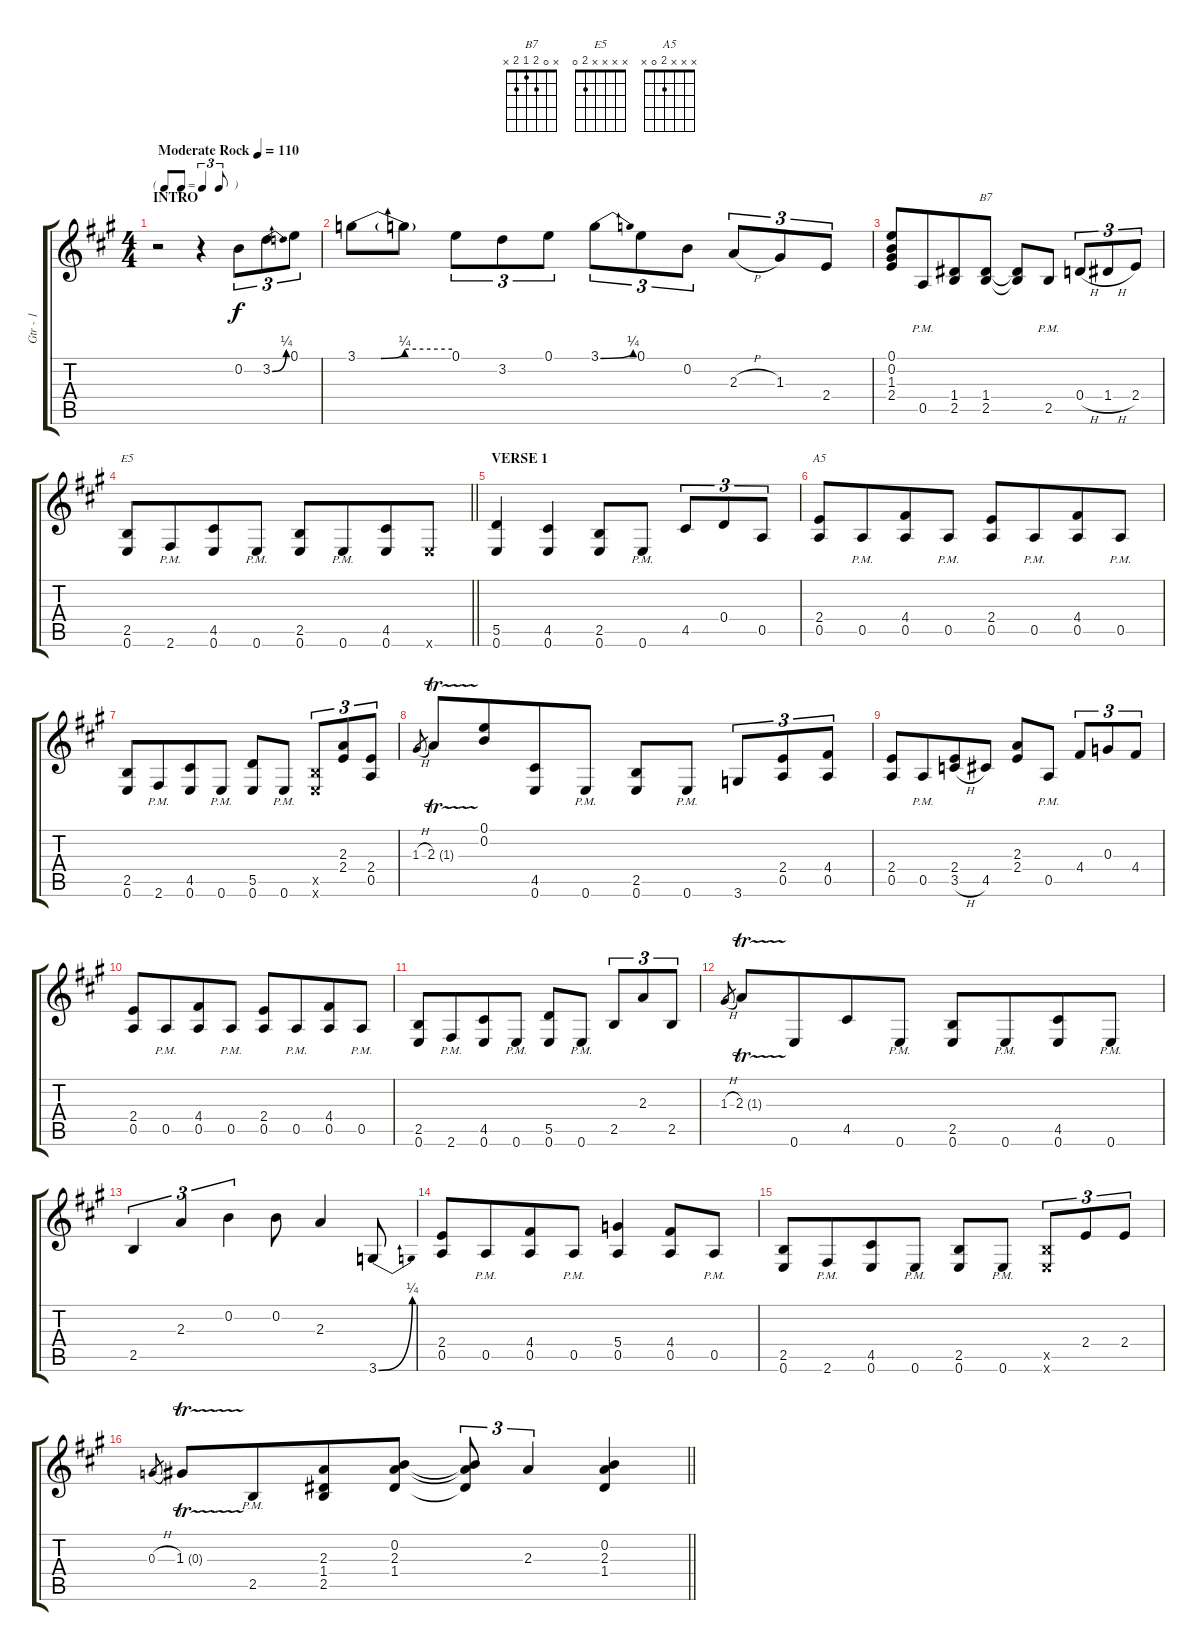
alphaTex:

\track ("Gtr - 1" "Gtr - 1") {instrument overdrivenguitar}
\staff {score tabs}
\tuning (E4 B3 G3 D3 A2 E2) {hide}
\chord ("B7" x 0 2 1 2 x)
\chord ("E5" x x x x 2 0)
\chord ("A5" x x x 2 0 x)
\ts (4 4)
\tf triplet8th
\section ("" "INTRO")
\tempo (110 "Moderate Rock")
\clef g2
\ks a
r.2{dy f instrument overdrivenguitar} r.4 0.2.8{tu (3 2)} 3.2{be (bend 0 0 60 1)}.8{tu (3 2)} 0.1.8{tu (3 2)} |
3.1{be (custom 0 0 15 0 30 1 60 1)}.8 3.1{t}.8 0.1.8{tu (3 2)} 3.2.8{tu (3 2)} 0.1.8{tu (3 2)} 3.1{be (bend 0 0 60 1)}.8{tu (3 2)} 0.1.8{tu (3 2)} 0.2.8{tu (3 2)} 2.3{h}.8{tu (3 2)} 1.3.8{tu (3 2)} 2.4.8{tu (3 2)} |
(0.1 0.2 1.3 2.4).8 0.5{pm}.8{beam merge} (1.4 2.5).8 (1.4 2.5).8{ch "B7"} (1.4{t} 2.5{t}).8 2.5{pm}.8 0.4{h}.8{tu (3 2)} 1.4{h}.8{tu (3 2)} 2.4.8{tu (3 2)} |
\barLineRight lightlight
(2.5 0.6).8{ch "E5"} 2.6{pm}.8{beam merge} (4.5 0.6).8 0.6{pm}.8 (2.5 0.6).8 0.6{pm}.8{beam merge} (4.5 0.6).8{beam merge} 0.6{x}.8 |
\section ("" "VERSE 1")
(5.5 0.6).4 (4.5 0.6).4 (2.5 0.6).8 0.6{pm}.8 4.5.8{tu (3 2)} 0.4.8{tu (3 2)} 0.5.8{tu (3 2)} |
(2.4 0.5).8{ch "A5"} 0.5{pm}.8{beam merge} (4.4 0.5).8 0.5{pm}.8 (2.4 0.5).8 0.5{pm}.8{beam merge} (4.4 0.5).8 0.5{pm}.8 |
(2.5 0.6).8 2.6{pm}.8{beam merge} (4.5 0.6).8 0.6{pm}.8 (5.5 0.6).8 0.6{pm}.8 (2.5{x} 0.6{x}).8{tu (3 2)} (2.3 2.4).8{tu (3 2)} (2.4 0.5).8{tu (3 2)} |
1.3{h}.8{gr} 2.3{tr (1 32)}.8 (0.1 0.2).8{beam merge} (4.5 0.6).8 0.6{pm}.8 (2.5 0.6).8 0.6{pm}.8 3.6.8{tu (3 2)} (2.4 0.5).8{tu (3 2)} (4.4 0.5).8{tu (3 2)} |
(2.4 0.5).8 0.5{pm}.8{beam merge} (2.4 3.5{h}).8 4.5.8 (2.3 2.4).8 0.5{pm}.8 4.4.8{tu (3 2)} 0.3.8{tu (3 2)} 4.4.8{tu (3 2)} |
(2.4 0.5).8 0.5{pm}.8{beam merge} (4.4 0.5).8 0.5{pm}.8 (2.4 0.5).8 0.5{pm}.8{beam merge} (4.4 0.5).8 0.5{pm}.8 |
(2.5 0.6).8 2.6{pm}.8{beam merge} (4.5 0.6).8 0.6{pm}.8 (5.5 0.6).8 0.6{pm}.8 2.5.8{tu (3 2)} 2.3.8{tu (3 2)} 2.5.8{tu (3 2)} |
1.3{h}.8{gr} 2.3{tr (1 32)}.8 0.6.8{beam merge} 4.5.8 0.6{pm}.8 (2.5 0.6).8 0.6{pm}.8{beam merge} (4.5 0.6).8 0.6{pm}.8 |
2.5.4{tu (3 2)} 2.3.4{tu (3 2)} 0.2.4{tu (3 2)} 0.2.8 2.3.4 3.6{be (bend 0 0 60 1)}.8 |
(2.4 0.5).8 0.5{pm}.8{beam merge} (4.4 0.5).8 0.5{pm}.8 (5.4 0.5).4 (4.4 0.5).8 0.5{pm}.8 |
(2.5 0.6).8 2.6{pm}.8{beam merge} (4.5 0.6).8 0.6{pm}.8 (2.5 0.6).8 0.6{pm}.8 (2.5{x} 0.6{x}).8{tu (3 2)} 2.4.8{tu (3 2)} 2.4.8{tu (3 2)} |
\barLineRight lightlight
0.3{h}.8{gr} 1.3{tr (0 32)}.8 2.5{pm}.8{beam merge} (2.3 1.4 2.5).8 (0.2 2.3 1.4).8 (0.2{t} 2.3{t} 1.4{t}).8{tu (3 2)} 2.3.4{tu (3 2)} (0.2 2.3 1.4).4
